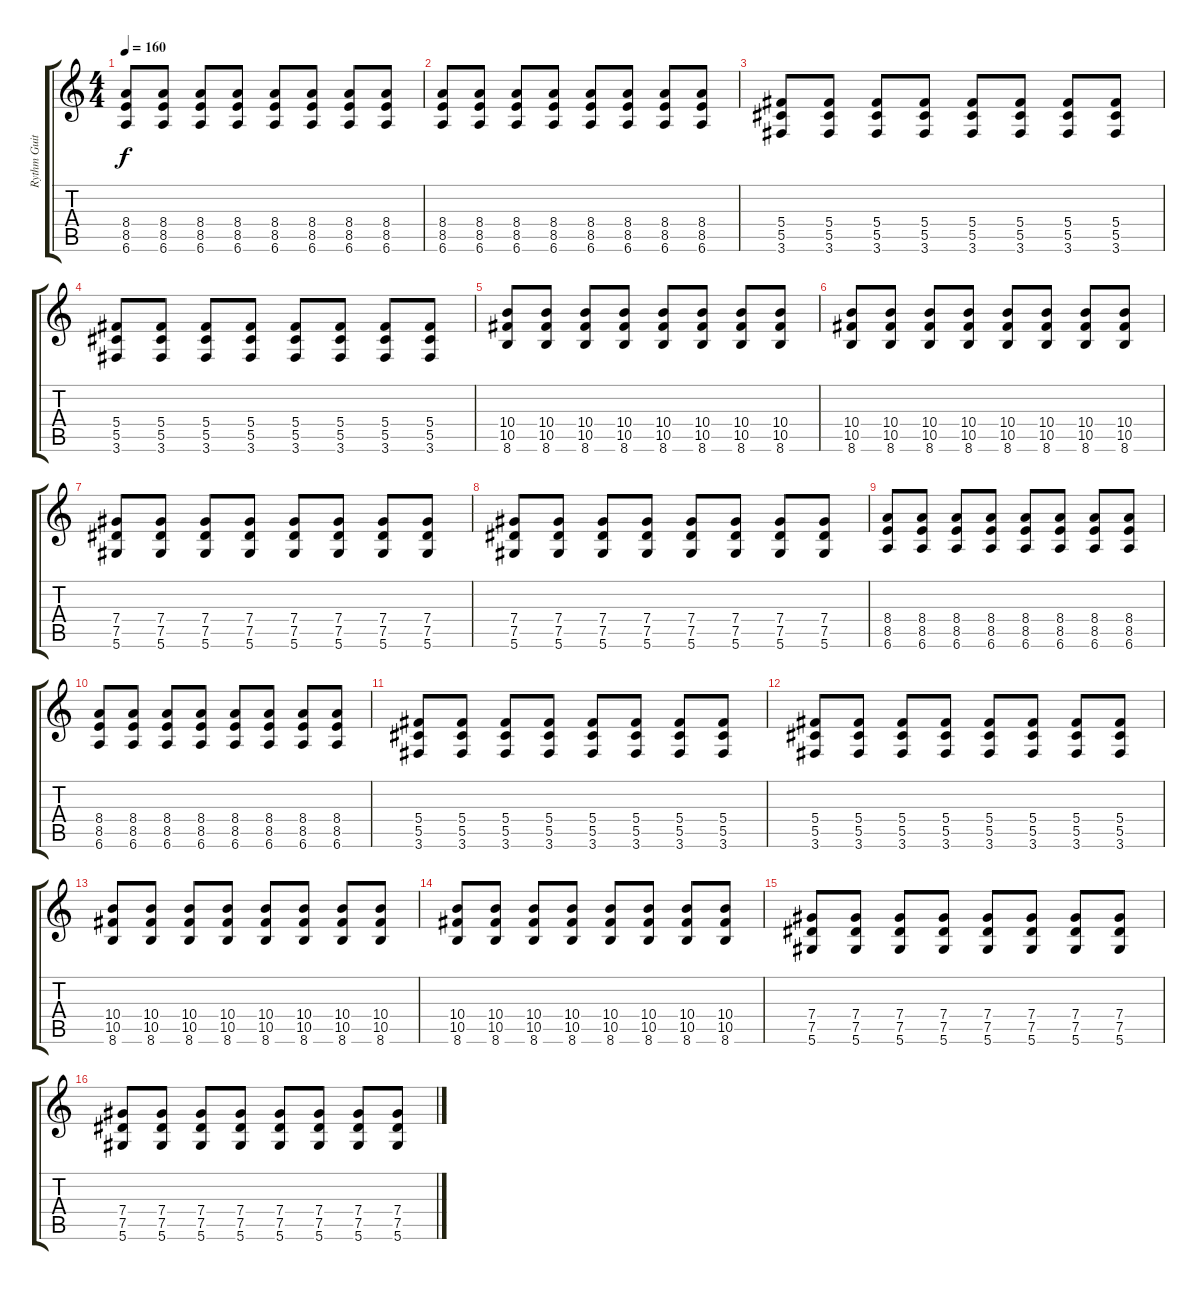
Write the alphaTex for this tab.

\track ("Rythm Guitar" "Rythm Guit") {instrument distortionguitar}
\staff {score tabs}
\tuning (Eb4 Bb3 Gb3 Db3 Ab2 Eb2) {hide}
\ts (4 4)
\tempo 160
\clef g2
\ks c
(8.4 8.5 6.6).8{dy f} (8.4 8.5 6.6).8 (8.4 8.5 6.6).8 (8.4 8.5 6.6).8 (8.4 8.5 6.6).8 (8.4 8.5 6.6).8 (8.4 8.5 6.6).8 (8.4 8.5 6.6).8 |
(8.4 8.5 6.6).8 (8.4 8.5 6.6).8 (8.4 8.5 6.6).8 (8.4 8.5 6.6).8 (8.4 8.5 6.6).8 (8.4 8.5 6.6).8 (8.4 8.5 6.6).8 (8.4 8.5 6.6).8 |
(5.4 5.5 3.6).8 (5.4 5.5 3.6).8 (5.4 5.5 3.6).8 (5.4 5.5 3.6).8 (5.4 5.5 3.6).8 (5.4 5.5 3.6).8 (5.4 5.5 3.6).8 (5.4 5.5 3.6).8 |
(5.4 5.5 3.6).8 (5.4 5.5 3.6).8 (5.4 5.5 3.6).8 (5.4 5.5 3.6).8 (5.4 5.5 3.6).8 (5.4 5.5 3.6).8 (5.4 5.5 3.6).8 (5.4 5.5 3.6).8 |
(10.4 10.5 8.6).8 (10.4 10.5 8.6).8 (10.4 10.5 8.6).8 (10.4 10.5 8.6).8 (10.4 10.5 8.6).8 (10.4 10.5 8.6).8 (10.4 10.5 8.6).8 (10.4 10.5 8.6).8 |
(10.4 10.5 8.6).8 (10.4 10.5 8.6).8 (10.4 10.5 8.6).8 (10.4 10.5 8.6).8 (10.4 10.5 8.6).8 (10.4 10.5 8.6).8 (10.4 10.5 8.6).8 (10.4 10.5 8.6).8 |
(7.4 7.5 5.6).8 (7.4 7.5 5.6).8 (7.4 7.5 5.6).8 (7.4 7.5 5.6).8 (7.4 7.5 5.6).8 (7.4 7.5 5.6).8 (7.4 7.5 5.6).8 (7.4 7.5 5.6).8 |
(7.4 7.5 5.6).8 (7.4 7.5 5.6).8 (7.4 7.5 5.6).8 (7.4 7.5 5.6).8 (7.4 7.5 5.6).8 (7.4 7.5 5.6).8 (7.4 7.5 5.6).8 (7.4 7.5 5.6).8 |
(8.4 8.5 6.6).8 (8.4 8.5 6.6).8 (8.4 8.5 6.6).8 (8.4 8.5 6.6).8 (8.4 8.5 6.6).8 (8.4 8.5 6.6).8 (8.4 8.5 6.6).8 (8.4 8.5 6.6).8 |
(8.4 8.5 6.6).8 (8.4 8.5 6.6).8 (8.4 8.5 6.6).8 (8.4 8.5 6.6).8 (8.4 8.5 6.6).8 (8.4 8.5 6.6).8 (8.4 8.5 6.6).8 (8.4 8.5 6.6).8 |
(5.4 5.5 3.6).8 (5.4 5.5 3.6).8 (5.4 5.5 3.6).8 (5.4 5.5 3.6).8 (5.4 5.5 3.6).8 (5.4 5.5 3.6).8 (5.4 5.5 3.6).8 (5.4 5.5 3.6).8 |
(5.4 5.5 3.6).8 (5.4 5.5 3.6).8 (5.4 5.5 3.6).8 (5.4 5.5 3.6).8 (5.4 5.5 3.6).8 (5.4 5.5 3.6).8 (5.4 5.5 3.6).8 (5.4 5.5 3.6).8 |
(10.4 10.5 8.6).8 (10.4 10.5 8.6).8 (10.4 10.5 8.6).8 (10.4 10.5 8.6).8 (10.4 10.5 8.6).8 (10.4 10.5 8.6).8 (10.4 10.5 8.6).8 (10.4 10.5 8.6).8 |
(10.4 10.5 8.6).8 (10.4 10.5 8.6).8 (10.4 10.5 8.6).8 (10.4 10.5 8.6).8 (10.4 10.5 8.6).8 (10.4 10.5 8.6).8 (10.4 10.5 8.6).8 (10.4 10.5 8.6).8 |
(7.4 7.5 5.6).8 (7.4 7.5 5.6).8 (7.4 7.5 5.6).8 (7.4 7.5 5.6).8 (7.4 7.5 5.6).8 (7.4 7.5 5.6).8 (7.4 7.5 5.6).8 (7.4 7.5 5.6).8 |
(7.4 7.5 5.6).8 (7.4 7.5 5.6).8 (7.4 7.5 5.6).8 (7.4 7.5 5.6).8 (7.4 7.5 5.6).8 (7.4 7.5 5.6).8 (7.4 7.5 5.6).8 (7.4 7.5 5.6).8
